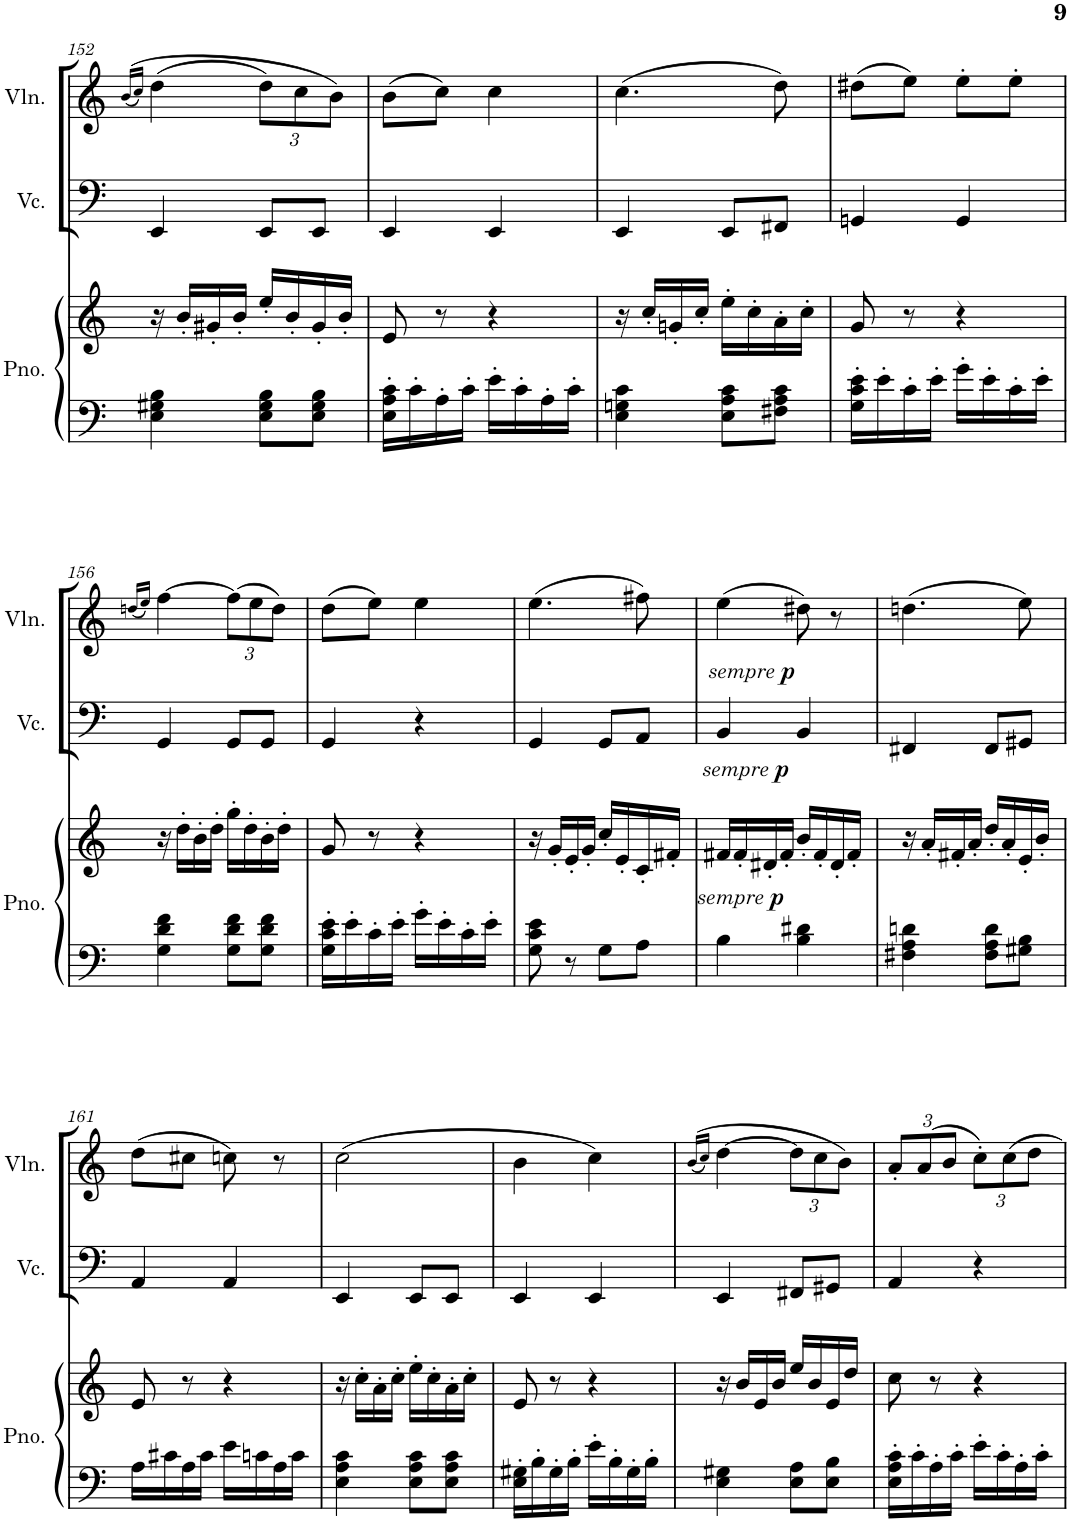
**kern	**kern	**dynam	**kern	**dynam	**kern	**dynam
*part3	*part3	*part3	*part2	*part2	*part1	*part1
*staff4	*staff3	*staff3/4	*staff2	*staff2	*staff1	*staff1
*I"PIANO.	*	*	*I"VIOLONCELLE.	*	*I"VIOLON.	*
*I'Pno.	*	*	*I'Vc.	*	*I'Vln.	*
!!LO:PB:g=z
*clefF4	*clefG2	*	*clefF4	*	*clefG2	*
*k[]	*k[]	*	*k[]	*	*k[]	*
*M2/4	*M2/4	*	*M2/4	*	*M2/4	*
=152	=152	=152	=152	=152	=152	=152
.	.	.	.	.	((>16qb/LL	.
.	.	.	.	.	16qcc/JJ)	.
4E\ 4G#X\ 4B\	16r	.	4EE/	.	(4dd\	.
.	16b'/LL	.	.	.	.	.
.	16g#X'/	.	.	.	.	.
.	16b'/JJ	.	.	.	.	.
*	*	*	*	*	*Xbrackettup	*
8E\ 8G#\ 8B\L	16ee'/LL	.	8EE/L	.	12dd\L)	.
.	16b'/	.	.	.	.	.
.	.	.	.	.	12cc\	.
8E\ 8G#\ 8B\J	16g#'/	.	8EE/J	.	.	.
.	.	.	.	.	12b\J)	.
.	16b'/JJ	.	.	.	.	.
=153	=153	=153	=153	=153	=153	=153
16E\' 16A\' 16c\'LL	8e/	.	4EE/	.	(8b\L	.
16c'\	.	.	.	.	.	.
16A'\	8r	.	.	.	8cc\J)	.
16c'\JJ	.	.	.	.	.	.
16e'\LL	4r	.	4EE/	.	4cc\	.
16c'\	.	.	.	.	.	.
16A'\	.	.	.	.	.	.
16c'\JJ	.	.	.	.	.	.
=154	=154	=154	=154	=154	=154	=154
4E\ 4Gn\ 4c\	16r	.	4EE/	.	(4.cc\	.
.	16cc'/LL	.	.	.	.	.
.	16gn'/	.	.	.	.	.
.	16cc'/JJ	.	.	.	.	.
8E\ 8A\ 8c\L	16ee'\LL	.	8EE/L	.	.	.
.	16cc'\	.	.	.	.	.
8F#X\ 8A\ 8c\J	16a'\	.	8FF#X/J	.	8dd\)	.
.	16cc'\JJ	.	.	.	.	.
=155	=155	=155	=155	=155	=155	=155
16G\' 16c\' 16e\'LL	8g/	.	4GGn/	.	(8dd#X\L	.
16e'\	.	.	.	.	.	.
16c'\	8r	.	.	.	8ee\J)	.
16e'\JJ	.	.	.	.	.	.
16g'\LL	4r	.	4GG/	.	8ee'\L	.
16e'\	.	.	.	.	.	.
16c'\	.	.	.	.	8ee'\J	.
16e'\JJ	.	.	.	.	.	.
!!LO:LB:g=z
=156	=156	=156	=156	=156	=156	=156
.	.	.	.	.	(16qddn/LL	.
.	.	.	.	.	16qee/JJ)	.
4G\ 4d\ 4f\	16r	.	4GG/	.	[4ff\	.
.	16dd'\LL	.	.	.	.	.
.	16b'\	.	.	.	.	.
.	16dd'\JJ	.	.	.	.	.
8G\ 8d\ 8f\L	16gg'\LL	.	8GG/L	.	(12ff\L]	.
.	16dd'\	.	.	.	.	.
.	.	.	.	.	12ee\	.
8G\ 8d\ 8f\J	16b'\	.	8GG/J	.	.	.
.	.	.	.	.	12dd\J)	.
.	16dd'\JJ	.	.	.	.	.
=157	=157	=157	=157	=157	=157	=157
16G\' 16c\' 16e\'LL	8g/	.	4GG/	.	(8dd\L	.
16e'\	.	.	.	.	.	.
16c'\	8r	.	.	.	8ee\J)	.
16e'\JJ	.	.	.	.	.	.
16g'\LL	4r	.	4r	.	4ee\	.
16e'\	.	.	.	.	.	.
16c'\	.	.	.	.	.	.
16e'\JJ	.	.	.	.	.	.
=158	=158	=158	=158	=158	=158	=158
8G\ 8c\ 8e\	16r	.	4GG/	.	(4.ee\	.
.	16g'/LL	.	.	.	.	.
8r	16e'/	.	.	.	.	.
.	16g'/JJ	.	.	.	.	.
8G\L	16cc'/LL	.	8GG/L	.	.	.
.	16e'/	.	.	.	.	.
8A\J	16c'/	.	8AA/J	.	8ff#X\)	.
.	16f#X'/JJ	.	.	.	.	.
=159	=159	=159	=159	=159	=159	=159
!	!	!	!	!LO:DY:b	!	!
!	!	!	!	!LO:DY:n=1:b	!	!LO:DY:b
!	!	!	!	!	!	!LO:DY:n=1:b
4B\	16f#X/LL	.	4BB/	other-dynamics p	(4ee\	other-dynamics p
!	!	!LO:DY:b	!	!	!	!
!	!	!LO:DY:n=1:b	!	!	!	!
.	16f#'/	other-dynamics p	.	.	.	.
.	16d#X'/	.	.	.	.	.
.	16f#'/JJ	.	.	.	.	.
4B\ 4d#X\	16b'/LL	.	4BB/	.	8dd#X\)	.
.	16f#'/	.	.	.	.	.
.	16d#'/	.	.	.	8r	.
.	16f#'/JJ	.	.	.	.	.
=160	=160	=160	=160	=160	=160	=160
4F#X\ 4A\ 4dn\	16r	.	4FF#X/	.	(4.ddn\	.
.	16a'/LL	.	.	.	.	.
.	16f#X'/	.	.	.	.	.
.	16a'/JJ	.	.	.	.	.
8F#\ 8A\ 8d\L	16dd'/LL	.	8FF#/L	.	.	.
.	16a'/	.	.	.	.	.
8G#X\ 8B\J	16e'/	.	8GG#X/J	.	8ee\)	.
.	16b'/JJ	.	.	.	.	.
!!LO:LB:g=z
=161	=161	=161	=161	=161	=161	=161
16A\LL	8e/	.	4AA/	.	(8dd\L	.
16c#X\	.	.	.	.	.	.
16A\	8r	.	.	.	8cc#X\J	.
16c#\JJ	.	.	.	.	.	.
16e\LL	4r	.	4AA/	.	8ccn\)	.
16cn\	.	.	.	.	.	.
16A\	.	.	.	.	8r	.
16c\JJ	.	.	.	.	.	.
=162	=162	=162	=162	=162	=162	=162
4E\ 4A\ 4c\	16r	.	4EE/	.	(2cc\	.
.	16cc'\LL	.	.	.	.	.
.	16a'\	.	.	.	.	.
.	16cc'\JJ	.	.	.	.	.
8E\ 8A\ 8c\L	16ee'\LL	.	8EE/L	.	.	.
.	16cc'\	.	.	.	.	.
8E\ 8A\ 8c\J	16a'\	.	8EE/J	.	.	.
.	16cc'\JJ	.	.	.	.	.
=163	=163	=163	=163	=163	=163	=163
16E\' 16G#X\'LL	8e/	.	4EE/	.	4b\	.
16B'\	.	.	.	.	.	.
16G#'\	8r	.	.	.	.	.
16B'\JJ	.	.	.	.	.	.
16e'\LL	4r	.	4EE/	.	4cc\)	.
16B'\	.	.	.	.	.	.
16G#'\	.	.	.	.	.	.
16B'\JJ	.	.	.	.	.	.
=164	=164	=164	=164	=164	=164	=164
.	.	.	.	.	((>16qb/LL	.
.	.	.	.	.	16qcc/JJ)	.
4E\ 4G#X\	16r	.	4EE/	.	[4dd\	.
.	16b/LL	.	.	.	.	.
.	16e/	.	.	.	.	.
.	16b/JJ	.	.	.	.	.
8E\ 8A\L	16ee/LL	.	8FF#X/L	.	12dd\L]	.
.	16b/	.	.	.	.	.
.	.	.	.	.	12cc\	.
8E\ 8B\J	16e/	.	8GG#X/J	.	.	.
.	.	.	.	.	12b\J)	.
.	16dd/JJ	.	.	.	.	.
=165	=165	=165	=165	=165	=165	=165
16E\' 16A\' 16c\'LL	8cc\	.	4AA/	.	12a'/L	.
16c'\	.	.	.	.	.	.
.	.	.	.	.	(12a/	.
16A'\	8r	.	.	.	.	.
.	.	.	.	.	12b/J	.
16c'\JJ	.	.	.	.	.	.
16e'\LL	4r	.	4r	.	12cc'\L)	.
16c'\	.	.	.	.	.	.
.	.	.	.	.	12cc\	.
16A'\	.	.	.	.	.	.
.	.	.	.	.	12dd\J	.
16c'\JJ	.	.	.	.	.	.
=	=	=	=	=	=	=
*-	*-	*-	*-	*-	*-	*-
